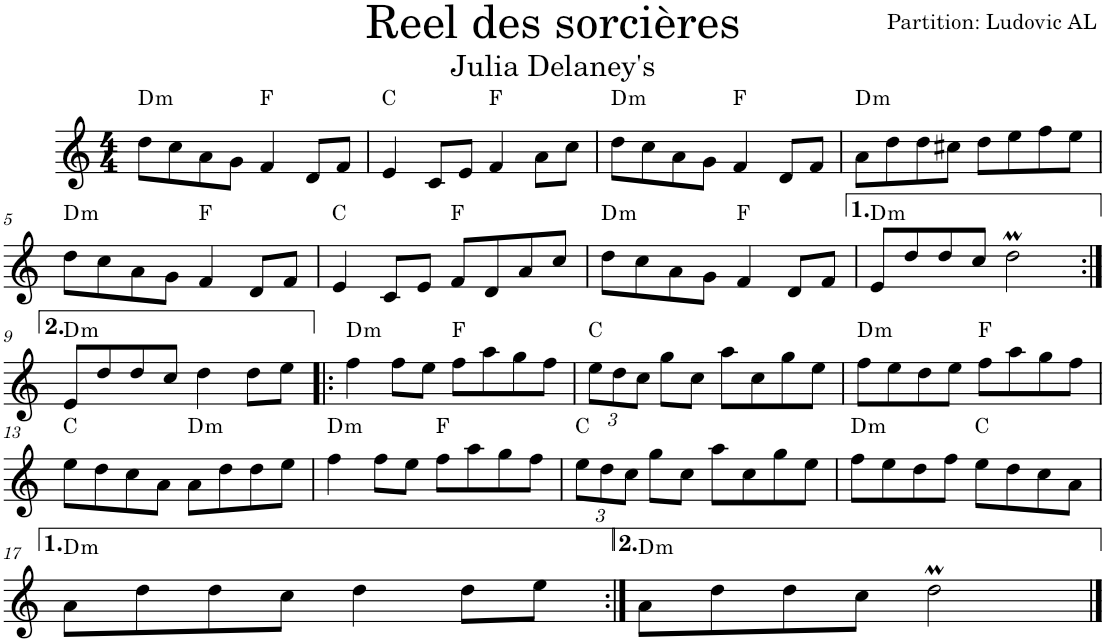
**kern	**harte
*part1	*part1
*staff1	*
*I"Violon	*
*I'Vln.	*
*clefG2	*
*k[]	*
*M4/4	*
=1	=1
!	!LO:H:kt=m
8dd\L	D:min
8cc\	.
8a\	.
8g\J	.
4f/	F:maj
8d/L	.
8f/J	.
=2	=2
4e/	C:maj
8c/L	.
8e/J	.
4f/	F:maj
8a\L	.
8cc\J	.
=3	=3
!	!LO:H:kt=m
8dd\L	D:min
8cc\	.
8a\	.
8g\J	.
4f/	F:maj
8d/L	.
8f/J	.
=4	=4
!	!LO:H:kt=m
8a\L	D:min
8dd\	.
8dd\	.
8cc#X\J	.
8dd\L	.
8ee\	.
8ff\	.
8ee\J	.
!!LO:LB:g=z
=5	=5
!	!LO:H:kt=m
8dd\L	D:min
8cc\	.
8a\	.
8g\J	.
4f/	F:maj
8d/L	.
8f/J	.
=6	=6
4e/	C:maj
8c/L	.
8e/J	.
8f/L	F:maj
8d/	.
8a/	.
8cc/J	.
=7	=7
!	!LO:H:kt=m
8dd\L	D:min
8cc\	.
8a\	.
8g\J	.
4f/	F:maj
8d/L	.
8f/J	.
=8	=8
!	!LO:H:kt=m
8e/L	D:min
8dd/	.
8dd/	.
8cc/J	.
2ddM\	.
!!LO:LB:g=z
=9:|!	=9:|!
!	!LO:H:kt=m
8e/L	D:min
8dd/	.
8dd/	.
8cc/J	.
4dd\	.
8dd\L	.
8ee\J	.
=10!|:	=10!|:
!	!LO:H:kt=m
4ff\	D:min
8ff\L	.
8ee\J	.
8ff\L	F:maj
8aa\	.
8gg\	.
8ff\J	.
=11	=11
*Xbrackettup	*
12ee\L	C:maj
12dd\	.
12cc\J	.
8gg\L	.
8cc\J	.
8aa\L	.
8cc\	.
8gg\	.
8ee\J	.
=12	=12
!	!LO:H:kt=m
8ff\L	D:min
8ee\	.
8dd\	.
8ee\J	.
8ff\L	F:maj
8aa\	.
8gg\	.
8ff\J	.
!!LO:LB:g=z
=13	=13
8ee\L	C:maj
8dd\	.
8cc\	.
8a\J	.
!	!LO:H:kt=m
8a\L	D:min
8dd\	.
8dd\	.
8ee\J	.
=14	=14
!	!LO:H:kt=m
4ff\	D:min
8ff\L	.
8ee\J	.
8ff\L	F:maj
8aa\	.
8gg\	.
8ff\J	.
=15	=15
12ee\L	C:maj
12dd\	.
12cc\J	.
8gg\L	.
8cc\J	.
8aa\L	.
8cc\	.
8gg\	.
8ee\J	.
=16	=16
!	!LO:H:kt=m
8ff\L	D:min
8ee\	.
8dd\	.
8ff\J	.
8ee\L	C:maj
8dd\	.
8cc\	.
8a\J	.
!!LO:LB:g=z
=17	=17
!	!LO:H:kt=m
8a\L	D:min
8dd\	.
8dd\	.
8cc\J	.
4dd\	.
8dd\L	.
8ee\J	.
=18:|!	=18:|!
!	!LO:H:kt=m
8a\L	D:min
8dd\	.
8dd\	.
8cc\J	.
2ddM\	.
==	==
*-	*-
